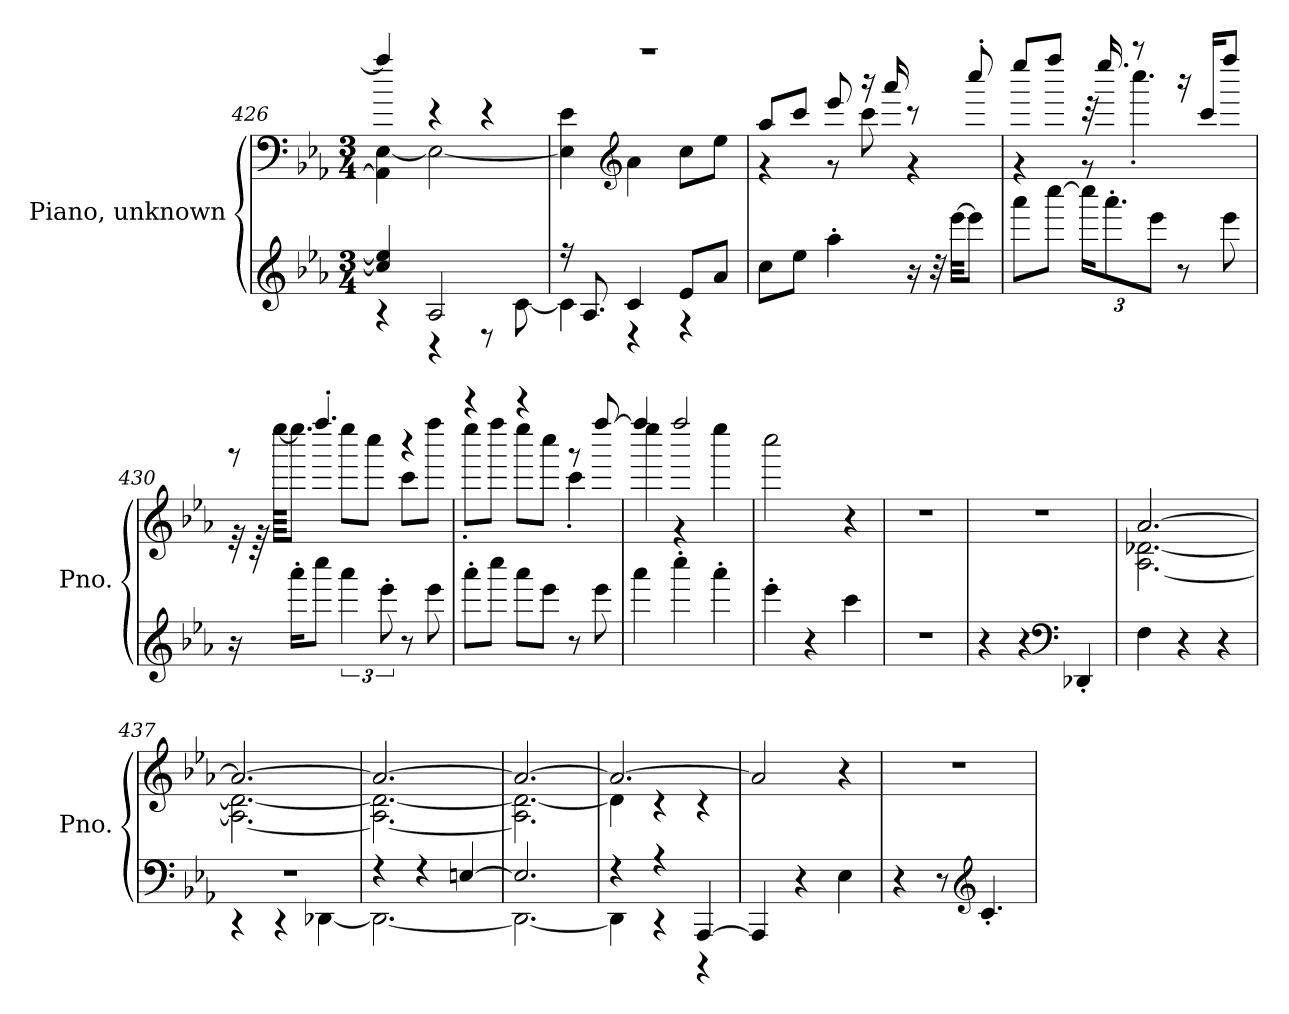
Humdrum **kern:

**kern	**kern
*part1	*part1
*staff2	*staff1
*I"Piano, unknown	*
*I'Pno.	*
*clefG2	*clefF4
*k[b-e-a-]	*k[b-e-a-]
*M3/4	*M3/4
=426	=426
*^	*^
4cc/] 4ee-/]	4r	4aa-/]	4AA-\] [4E-\
2A-/	4r	4r	2E-\_
.	8r	4r	.
.	[8c\	.	.
=427	=427	=427	=427
16r	4c\]	2.r	4E-\] 4e-\
8.A-/	.	.	.
*	*	*clefG2	*
4c/	4r	.	4a-\
8e-/L	4r	.	8cc\L
8a-/J	.	.	8ee-\J
*v	*v	*	*
!!LO:LB:g=z	!!
=428	=428	=428
8cc\L	8aa-/L	4r
8ee-\J	8ccc/J	.
4aa-'\	8eee-/	8r
.	16r	8ccc\
.	16aaa-/	.
16r	8r	4r
32r	.	.
[32eee-\KKL	.	.
8eee-\J]	8cccc'/	.
=429	=429	=429
8aaa-\L	8eeee-/L	4r
[8cccc\J	8ffff/J	.
*Xbrackettup	*	*
24cccc\KL]	32r	8r
.	16.eeee-/	.
12.aaa-'\	.	.
.	8r	4.cccc'\
12eee-\J	.	.
8r	16r	.
.	16ccc/KL	.
8eee-\	8ffff/J	.
=430	=430	=430
16r	8r	32r
.	.	64r
.	.	[64eeee-\KKKL
16aaa-'\KL	.	8.eeee-\J]
8cccc\J	4.ffff'/	.
*brackettup	*	*
6aaa-\	.	8eeee-\L
.	.	8cccc\J
12eee-'\	.	.
8r	4r	8ccc\L
8eee-\	.	8ffff\J
!!LO:LB:g=z	!!
=431	=431	=431
8aaa-'\L	4r	8eeee-'\L
8cccc\J	.	8ffff\J
8aaa-\L	4r	8eeee-\L
8eee-\J	.	8cccc\J
8r	8r	4ccc'\
8eee-\	[8ffff/	.
=432	=432	=432
4aaa-\	4ffff/]	4eeee-\
4cccc'\	2ffff/	4r
4aaa-'\	.	4eeee-\
*	*v	*v
=433	=433
4eee-'\	2cccc\
4r	.
4ccc\	4r
=434	=434
2.r	2.r
=435	=435
4r	2.r
4r	.
*clefF4	*
4DD-X'/	.
=436	=436
*	*^
4F\	[2.a-/	[2.A-\ [2.d-X\
4r	.	.
4r	.	.
=437	=437	=437
*^	*	*
2.r	4r	2.a-/_	2.A-\_ 2.d-\_
.	4r	.	.
.	[4DD-X\	.	.
=438	=438	=438	=438
4r	2.DD-\_	2.a-/_	2.A-\_ 2.d-\_
4r	.	.	.
[4En/	.	.	.
!!LO:LB:g=z	!!
=439	=439	=439	=439
2.E/]	2.DD-\_	2.a-/_	2.A-\] 2.d-\_
=440	=440	=440	=440
4r	4DD-\]	2.a-/_	4d-\]
4r	4r	.	4r
[4AAA-/	4r	.	4r
*v	*v	*	*
*	*v	*v
=441	=441
4AAA-/]	2a-/]
4r	.
4E-\	4r
=442	=442
4r	2.r
8r	.
*clefG2	*
4.c'/	.
=	=
*-	*-
